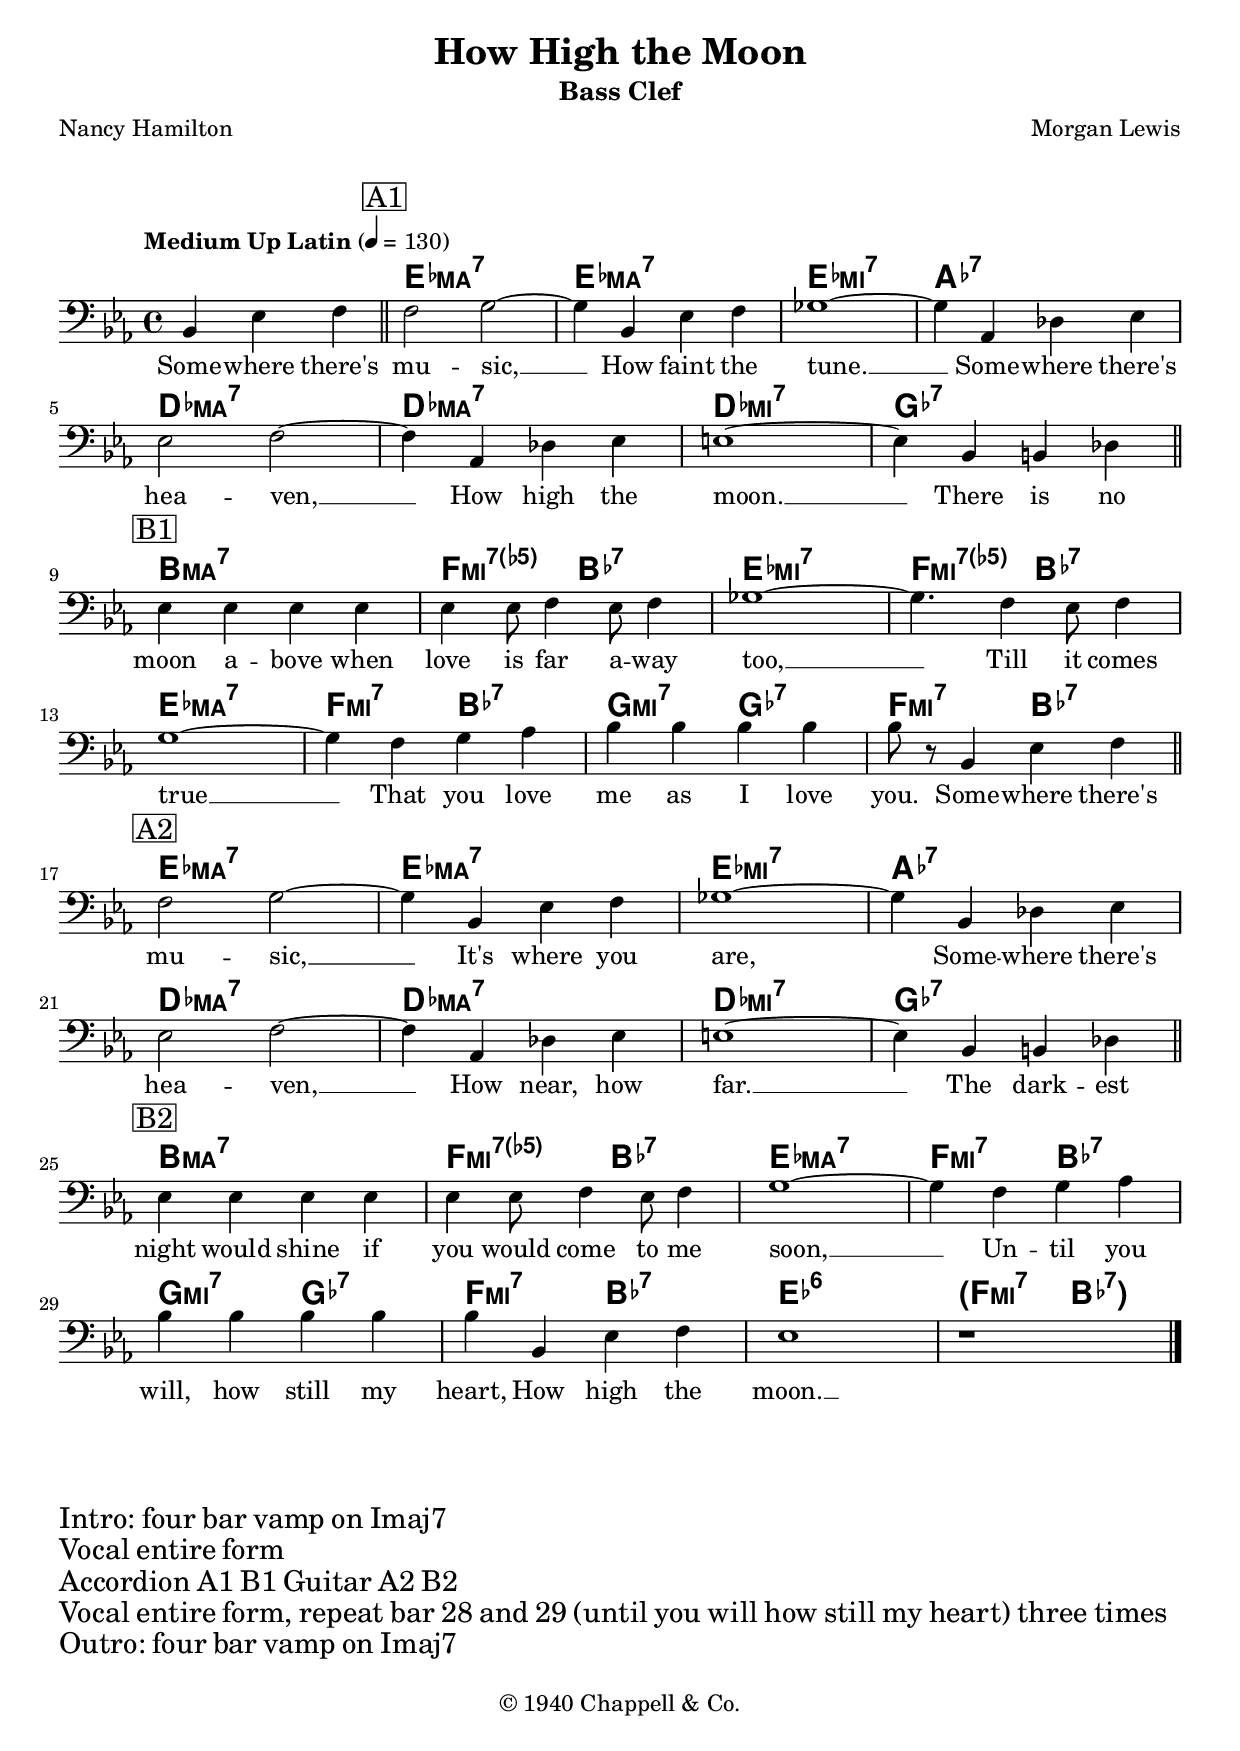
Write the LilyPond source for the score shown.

\version "2.24.0"

\include "english.ly"

instrument = "Bass Clef"
whatKey = ef,
whatClef = "bass"

%% -*- Mode: LilyPond -*-

\include "lead-sheets.ily"

\header {
  title = "How High the Moon"
  subtitle = \instrument
  poet = "Nancy Hamilton"
  composer = "Morgan Lewis"
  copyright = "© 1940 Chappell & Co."
}

refrainLyrics = \lyricmode {
Some -- where there's mu -- sic, __
How faint the tune. __
Some -- where there's hea -- ven, __
How high the moon. __
There is no moon a -- bove
when love is far a -- way too, __
Till it comes true __
That you love me as I love you.
Some -- where there's mu -- sic, __
It's where you are,
Some -- where there's hea -- ven, __
How near, how far. __
The dark -- est night would shine
if you would come to me soon, __
Un -- til you will, how still my heart,
How high the moon. __
}

refrainChords = \chordmode {
  s2.

  g1:maj7 g1:maj7 g1:m7 c1:7
  f1:maj7 f1:maj7 f1:m7 bf1:7

  ef1:maj7 a2:m7.5- d2:7 g1:m7 a2:m7.5- d2:7
  g1:maj7 a2:m7 d2:7 b2:m7 bf2:7 a2:m7 d2:7
  
  g1:maj7 g1:maj7 g1:m7 c1:7
  f1:maj7 f1:maj7 f1:m7 bf1:7

  ef1:maj7 a2:m7.5- d2:7 g1:maj7 a2:m7 d2:7
  b2:m7 bf2:7 a2:m7 d2:7 g1:6
  \chordOpenParen{ a2:m7 }
  \chordCloseParen{ d2:7 }
}

refrainKey = g

refrainMelody = \relative f' {
  \time 4/4
  \key \refrainKey \major
  \clef \whatClef
  \tempo "Medium Up Latin" 4 = 130

  \partial 2. d4 g4 a4 |

  \bar "||"

  \mark \markup{ \box "A1" }

  a2 b2~ | b4 d,4 g4 a4 | bf1~ | bf4 c,4 f4 g4 |
  g2 a2~ | a4 c,4 f4 g4 | af1~ | af4 d,4 ef4 f4 |

  \bar "||"
  \break

  \mark \markup{ \box "B1" }

  g4 g4 g4 g4 | g4 g8 a4 g8 a4 | bf1~ | bf4. a4 g8 a4 |
  b1~ | b4 a4 b4 c4 | d4 d4 d4 d4 | d8 r8 d,4 g4 a4 |

  \bar "||"
  \break

  \mark \markup{ \box "A2" }
  
  a2 b2~ | b4 d,4 g4 a4 | bf1~ | bf4 d,4 f4 g4 |
  \break
  g2 a2~ | a4 c,4 f4 g4 | af1~ | af4 d,4 ef4 f4 |
  
  \bar "||"
  \break

  \mark \markup{ \box "B2" }
  
  g4 g4 g4 g4 | g4 g8 a4 g8 a4 | b1~ | b4 a4 b4 c4 |
  \break
  d4 d4 d4 d4 | d4 d,4 g4 a4 | g1 | r1 |

  \bar "|."
}

\include "paper.ily"

\markup {
  % Leave a gap after the header
  \vspace #1
}

\include "refrain.ily"

performanceNotes =
\markup {
  \column {
    \vspace #2
    \line { \huge { Intro: four bar vamp on Imaj7 } }
    \line { \huge { Vocal entire form } }
    \line { \huge { Accordion A1 B1 Guitar A2 B2 } }
    \line { \huge { Vocal entire form, repeat bar 28 and 29 (until you will how still my heart) three times } }
    \line { \huge { Outro: four bar vamp on Imaj7 } }
  }
}

\include "notes.ily"

